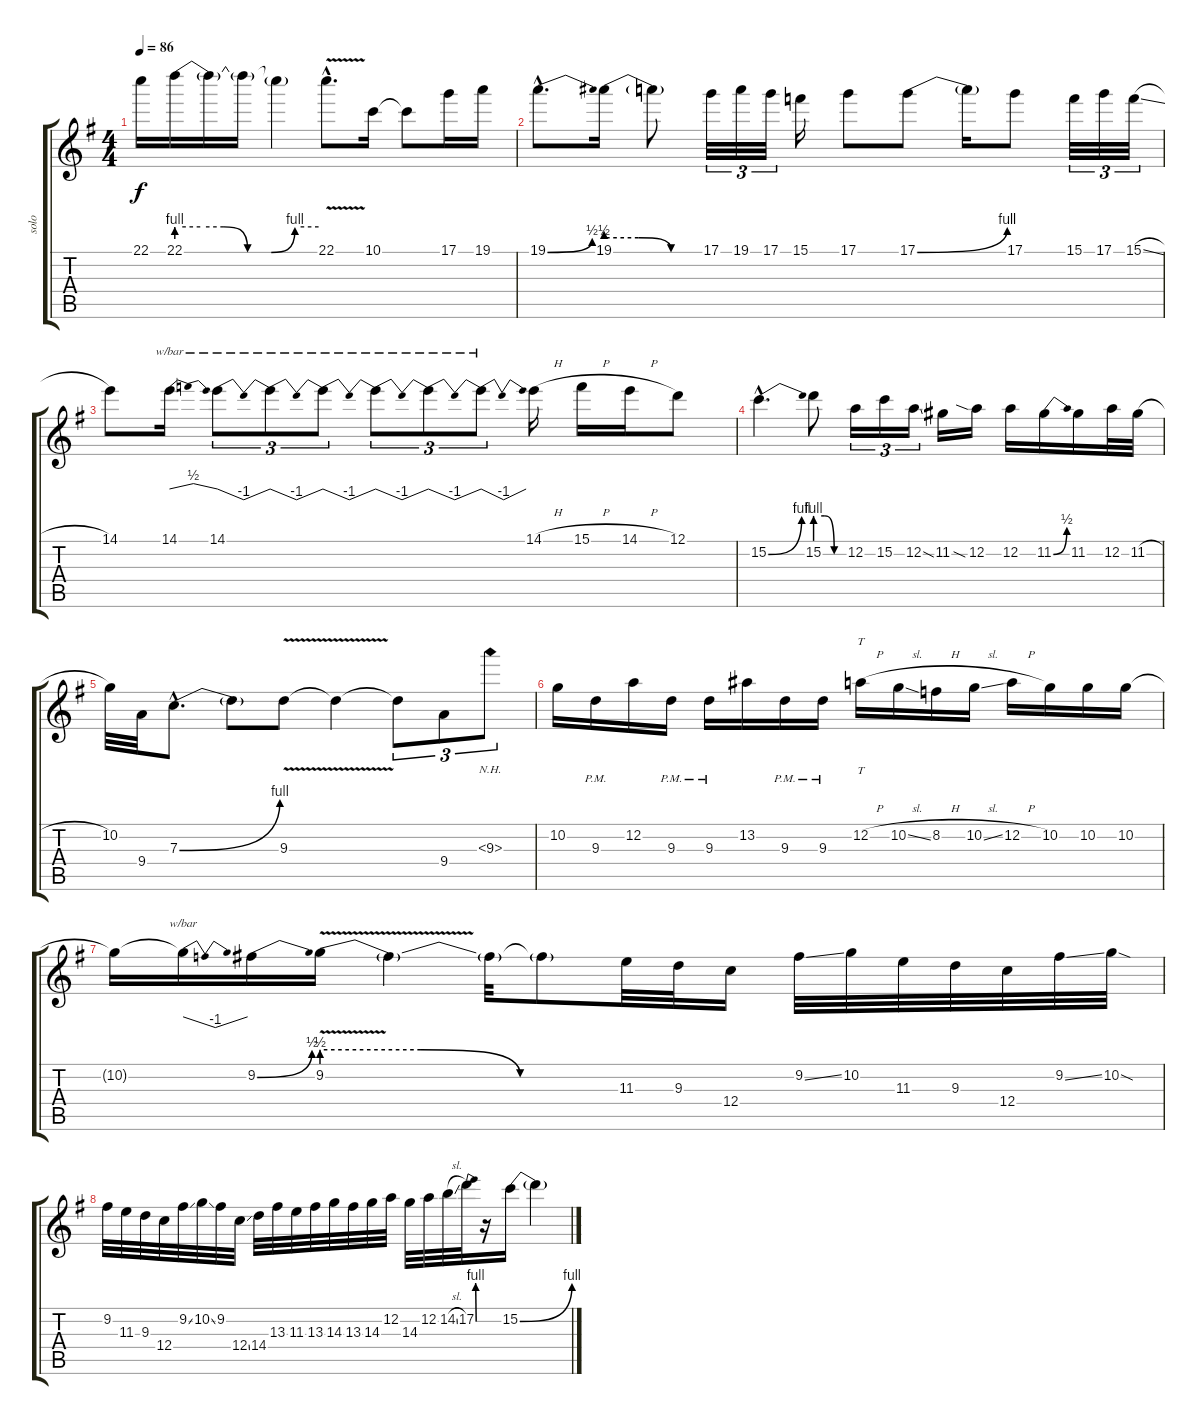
\track ("solo" "solo") {instrument overdrivenguitar}
\staff {score tabs}
\tuning (D4 A3 F3 C3 G2 D2) {hide}
\ts (4 4)
\tempo 86
\clef g2
\ks g
22.1{t}.16{dy f} 22.1{be (custom 0 4 10 4 20 4 30 0 40 0 50 4 60 4)}.16 22.1{t}.16 22.1{t}.16 22.1{t}.4 22.1{v hac}.8{d} 10.1.16 10.1{t}.8 17.1.16 19.1.16 |
19.1{be (bend 0 0 60 2) hac}.8{d} 19.1{be (custom 0 2 20 2 40 0 60 0)}.16 19.1{t}.8 17.1.32{tu (3 2)} 19.1.32{tu (3 2)} 17.1.32{tu (3 2)} 15.1.16 17.1.8 17.1{be (bend 0 0 60 4)}.8 17.1{t}.16 17.1.8 15.1.32{tu (3 2)} 17.1.32{tu (3 2)} 15.1{sl}.32{tu (3 2)} |
14.1.8 14.1.16{tbe (dip default 0 0 30 2 60 0)} 14.1.8{tu (3 2) tbe (dip default 0 0 30 -4 60 0)} 14.1{t}.8{tu (3 2) tbe (dip default 0 0 30 -4 60 0)} 14.1{t}.8{tu (3 2) tbe (dip default 0 0 30 -4 60 0)} 14.1{t}.8{tu (3 2) tbe (dip default 0 0 30 -4 60 0)} 14.1{t}.8{tu (3 2) tbe (dip default 0 0 30 -4 60 0)} 14.1{t}.8{tu (3 2) tbe (dip default 0 0 30 -4 60 0)} 14.1{h}.16 15.1{h}.16 14.1{h}.16 12.1.8 |
15.2{be (bend 0 0 60 4) hac}.4{d} 15.2{be (custom 0 4 20 4 40 0 60 0)}.8 12.2.16{tu (3 2)} 15.2.16{tu (3 2)} 12.2{ss}.16{tu (3 2)} 11.2.16 12.2{sia}.16 12.2.16 11.2{be (bend 0 0 60 2)}.16 11.2.16 12.2.32 11.2{h}.32 |
10.2.32 9.4.32 7.3{be (bend 0 0 60 4) hac}.8{d} 7.3{t}.8 9.3{v}.8 9.3{t}.4 9.3{t}.8{tu (3 2)} 9.4.8{tu (3 2)} 9.3{nh}.8{tu (3 2)} |
10.2.16 9.3{pm}.16 12.2.16 9.3{pm}.16 9.3{pm}.16 13.2.16 9.3{pm}.16 9.3{pm}.16 12.2{h}.16{tt} 10.2{sl}.16 8.2{h}.16 10.2{sl}.16 12.2{h}.16 10.2.16 10.2.16 10.2.16 |
10.2{t}.16 10.2{t}.16{tbe (dip default 0 0 30 -4 60 0)} 9.2{be (bend 0 0 60 2)}.16 9.2{be (custom 0 2 20 2 40 0 60 0) v}.16 9.2{t}.4 9.2{t}.32 9.2{t}.8 11.3.32 9.3.32 12.4.16 9.2{ss}.32 10.2.32 11.3.32 9.3.32 12.4.32 9.2{ss}.32 10.2{sod}.32 |
9.2.32 11.3.32 9.3.32 12.4.32 9.2{ss}.32 10.2{ss}.32 9.2.32 12.4{ss}.32 14.4.32 13.3.32 11.3.32 13.3.32 14.3.32 13.3.32 14.3.32 12.2.32 14.3.32 12.2.32 14.2{sl}.32 17.2{be (bend 0 0 60 4)}.32 r.16 15.2{be (bend 0 0 60 4)}.16 15.2{t}.4
